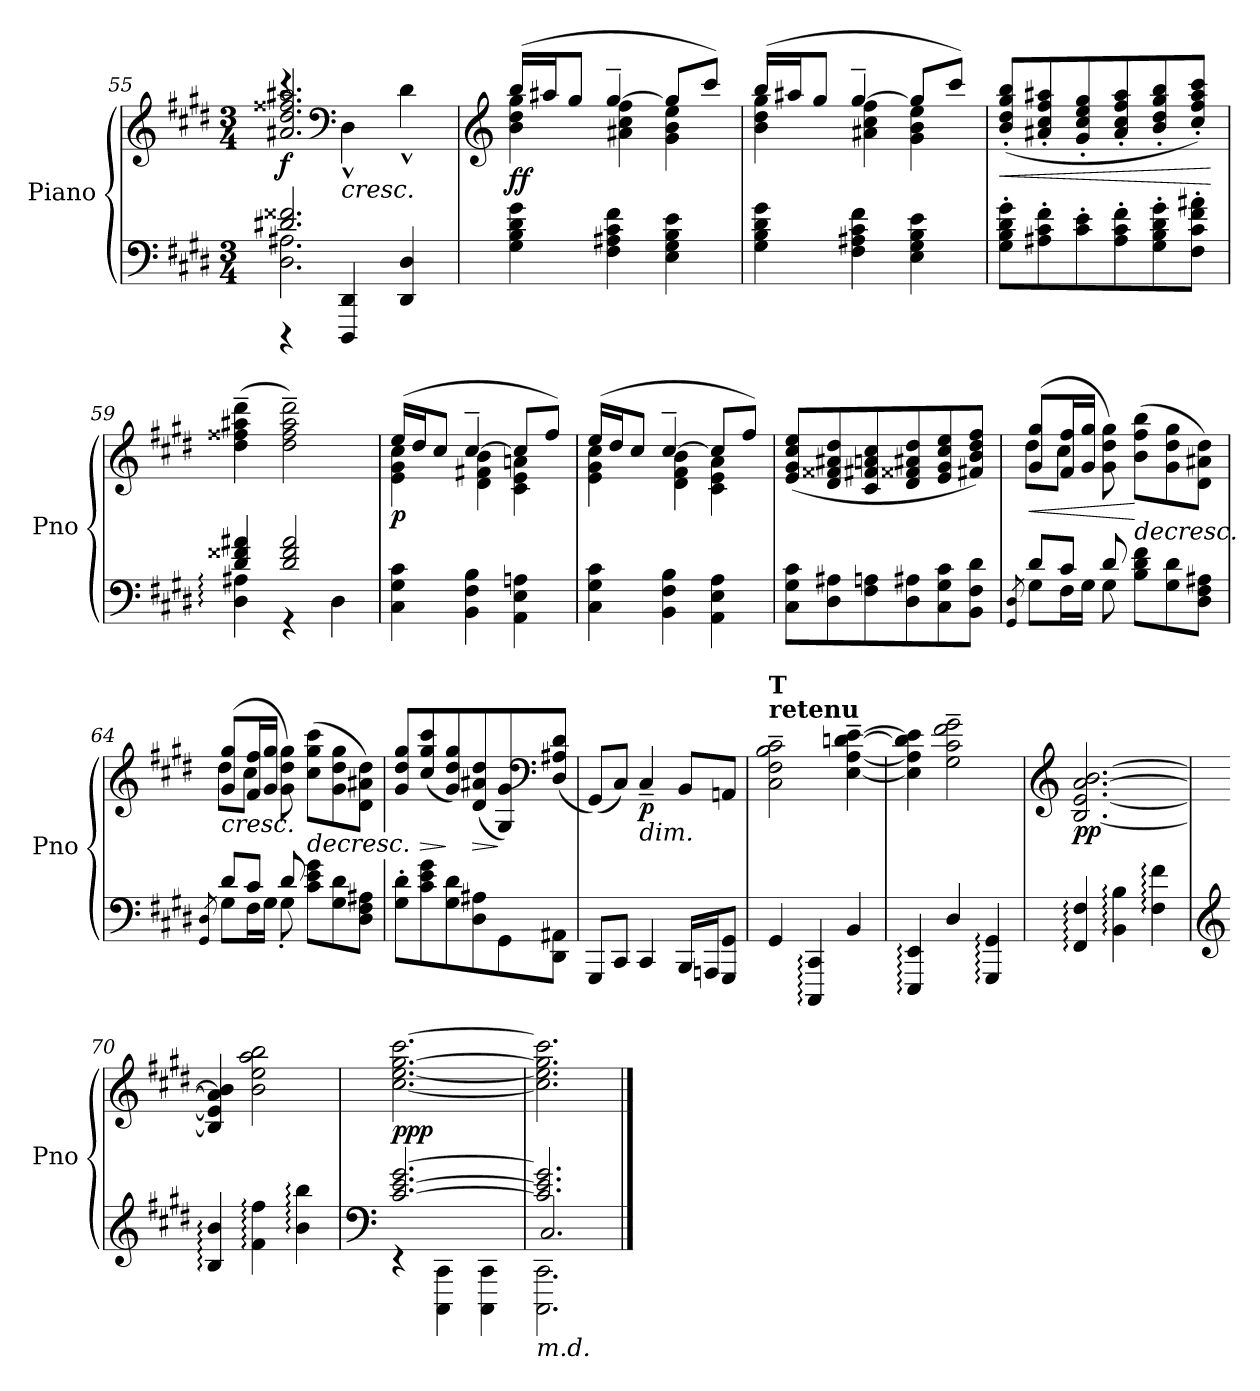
**kern	**kern	**dynam
*part1	*part1	*part1
*staff2	*staff1	*staff1/2
*I"Piano	*	*
*I'Pno	*	*
*clefF4	*clefG2	*
*k[f#c#g#d#]	*k[f#c#g#d#]	*
*M3/4	*M3/4	*
=55	=55	=55
*^	*^	*
*	*^	*	*	*
!	!	!	!	!	!LO:DY:b
2.d#X/ 2.f##X/	2.D#\ 2.A#X\	4rDDD	2.a#X/ 2.dd#/ 2.ff##X/ 2.aa#X/	4rccc	f
*	*	*	*clefF4	*	*
!	!	!	!	!	!LO:HP:b
.	.	4DDD#/ 4DD#/	.	4D#^^\	<
.	.	4DD#/ 4D#/	.	4d#^^\	.
*v	*v	*v	*	*	*
!!LO:LB:g=z	!!
=56	=56	=56	=56
*	*clefG2	*	*
*^	*	*	*
*	*^	*	*	*
!	!	!	!	!	!LO:DY:b
*v	*v	*v	*	*	*
4G#\ 4B\ 4d#\ 4g#\	(>16bb/LL	4b\ 4dd#\ 4gg#\	ff
.	16aa#X/J	.	.
.	8gg#/J	.	.
4F#\ 4A#X\ 4c#\ 4f#\	[4gg#~/	4a#X\ 4cc#\ 4ff#\	.
4E\ 4G#\ 4B\ 4e\	8gg#/L]	4g#\ 4b\ 4ee\	.
.	8ccc#/J)	.	.
=57	=57	=57	=57
4G#\ 4B\ 4d#\ 4g#\	(>16bb/LL	4b\ 4dd#\ 4gg#\	.
.	16aa#X/J	.	.
.	8gg#/J	.	.
4F#\ 4A#X\ 4c#\ 4f#\	[4gg#~/	4a#X\ 4cc#\ 4ff#\	.
4E\ 4G#\ 4B\ 4e\	8gg#/L]	4g#\ 4b\ 4ee\	.
.	8ccc#/J)	.	.
*	*v	*v	*
=58	=58	=58
!	!	!LO:HP:b
8G#\' 8B\' 8d#\' 8g#\'L	(>8b/' 8dd#/' 8gg#/' 8bb/'L	<
8A#X\' 8c#\' 8f#\'	8a#X/' 8cc#/' 8ff#/' 8aa#X/'	.
8c#\' 8e\'	8g#/' 8cc#/' 8ee/' 8gg#/'	.
8A#\' 8c#\' 8f#\'	8a#/' 8cc#/' 8ff#/' 8aa#/'	.
8G#\' 8B\' 8d#\' 8g#\'	8b/' 8dd#/' 8gg#/' 8bb/'	.
8F#\' 8c#\' 8f#\' 8a#X\'J	8cc#/' 8ff#/' 8aa#/' 8ccc#/'J)	.
.	.	[
=59	=59	=59
*^	*	*
4d#/ 4f##X/ 4a#X/	4D#\: 4A#X\:	(>4dd#\~ 4ff##X\~ 4aa#X\~ 4ddd#\~	.
2d#/ 2f##/ 2a#/	4r	2dd#\~ 2ff##\~ 2aa#\~ 2ddd#\~)	.
.	4D#\	.	.
=60	=60	=60	=60
*	*	*^	*
!	!	!	!	!LO:DY:b
*v	*v	*	*	*
4C#\ 4G#\ 4c#\	(>16ee/LL	4e\ 4g#\ 4cc#\	p
.	16dd#/J	.	.
.	8cc#/J	.	.
4BB\ 4F#\ 4B\	[4cc#~/	4d#\ 4f#X\ 4b\	.
4AA\ 4E\ 4An\	8cc#/L]	4c#\ 4e\ 4an\	.
.	8ff#/J)	.	.
!!LO:LB:g=z	!!
=61	=61	=61	=61
!	!	!	!LO:DY:b
!	!	!	!LO:DY:n=1:b
4C#\ 4G#\ 4c#\	(>16ee/LL	4e\ 4g#\ 4cc#\	other-dynamics p
.	16dd#/J	.	.
.	8cc#/J	.	.
4BB\ 4F#\ 4B\	[4cc#~/	4d#\ 4f#\ 4b\	.
4AA\ 4E\ 4A\	8cc#/L]	4c#\ 4e\ 4a\	.
.	8ff#/J)	.	.
*	*v	*v	*
=62	=62	=62
8C#\ 8G#\ 8c#\L	(<8e/ 8g#/ 8cc#/ 8ee/L	.
8D#\ 8A#X\	8d#/ 8f##X/ 8a#X/ 8dd#/	.
8F#\ 8An\	8c#/ 8f#X/ 8an/ 8cc#/	.
8D#\ 8A#X\	8d#/ 8f##X/ 8a#X/ 8dd#/	.
8C#\ 8G#\ 8c#\	8e/ 8g#/ 8cc#/ 8ee/	.
8BB\ 8F#\ 8d#\J	8f#X/ 8b/ 8dd#/ 8ff#/J)	.
=63	=63	=63
*^	*	*
.	8qGG#/ 8qD#/	.	.
!	!	!	!LO:HP:b
*	*	*^	*
8d#/L	8G#:\L	(>8g#/ 8gg#/L	8dd#\L	<
8c#/J	16F#\L	16f#/ 16ff#/L	8cc#\J	.
.	16G#\JJ	16g#/ 16gg#/JJ	.	.
8d#/	8G#\	8g#\ 8dd#\ 8gg#\)	2rgyy	.
!	!	!	!	!LO:HP:n=1:b
8B\ 8d#\ 8f#\L	8ryy	(>8b\ 8ff#\ 8bb\L	.	[ >
8G#\ 8d#\	4ryy	8g#\ 8dd#\ 8gg#\	.	.
8D#\ 8F#\ 8A#X\J	.	8d#\ 8a#X\ 8dd#\J)	.	.
*v	*v	*	*	*
*	*v	*v	*
.	.	[
=64	=64	=64
*^	*	*
.	8qGG#/ 8qD#/	.	.
!	!	!	!LO:HP:b
*	*	*^	*
8d#/L	8G#:\L	(>8g#/ 8gg#/L	8dd#\L	<
8c#/J	16F#\L	16f#/ 16ff#/L	8cc#\J	.
.	16G#\JJ	16g#/ 16gg#/JJ	.	.
8d#/	8G#'\	8g#\ 8dd#\ 8gg#\)	2rgyy	.
!	!	!	!	!LO:HP:n=1:b
8c#\ 8e\ 8g#\L	8ryy	(>8cc#\ 8gg#\ 8ccc#\L	.	] >
8G#\ 8d#\	4ryy	8g#\ 8dd#\ 8gg#\	.	.
8D#\ 8F#\ 8A#X\J	.	8d#\ 8a#X\ 8dd#\J)	.	.
*v	*v	*	*	*
*	*v	*v	*
.	.	[
=65	=65	=65
8G#\' 8d#\'L	8g#/ 8dd#/ 8gg#/L	.
!	!	!LO:HP:b
8c#\ 8e\ 8g#\	(<8cc#/ 8gg#/ 8ccc#/	>
8G#\ 8d#\	8g#/ 8dd#/ 8gg#/)	]
!	!	!LO:HP:b
8D#\ 8A#X\	(<8d#/ 8a#X/ 8dd#/	>
8GG#\	8G#/ 8g#/)	]
*	*clefF4	*
8DD#\ 8AA#X\J	(<8D#/ 8A#X/ 8d#/J	.
.	.	]
!!LO:LB:g=z
=66	=66	=66
8GGG#/L	(<8GG#/L)	.
8CC#/J	8C#/J)	.
!	!LO:TX:b:i:t=dim.	!
!	!	!LO:DY:b
4CC#/	4C#~/	p
16BBB/LL	(<8BB/L	.
16AAAn/J	.	.
8GGG#/ 8GG#/J)	8AAn/J	.
=67	=67	=67
!	!LO:TX:a:B:t=retenu	!
!	!LO:TX:a:B:t=T	!
!	!	!LO:DY:b
!	!	!LO:DY:n=1:b
4GG#/	2C#\~ 2F#\~ 2B\~ 2c#\~	other-dynamics p
4CCC#/: 4CC#/:	.	.
4BB/	[4E\~ [4A\~ [4dn\~ [4e\~	.
=68	=68	=68
4EEE/: 4EE/:	4E\] 4A\] 4dn\] 4e\]	.
4D#i/	2G#\~ 2c#\~ 2f#\~ 2g#\~	.
4GGG#/: 4GG#/:	.	.
=69	=69	=69
*	*clefG2	*
!	!	!LO:DY:b
4FF#/: 4F#/:	[2.B/ [2.e/ [2.a/ [2.b/	pp
4BB\: 4B\:	.	.
4F#\: 4f#\:	.	.
=70	=70	=70
*clefG2	*	*
4B/: 4b/:	4B/] 4e/] 4a/] 4b/]	.
4f#\: 4ff#\:	2b\ 2ee\ 2aa\ 2bb\	.
4b\: 4bb\:	.	.
=71	=71	=71
*clefF4	*	*
*^	*	*
!	!	!	!LO:DY:b
[2.c#/ [2.e/ [2.g#/	4rEE	[2.cc#\ [2.ee\ [2.gg#\ [2.ccc#\	ppp
.	4CCC#\ 4CC#\	.	.
.	4CCC#\ 4CC#\	.	.
=72	=72	=72	=72
*	*^	*	*
!LO:TX:b:i:t=m.d.	!	!	!	!
2.c#/] 2.e/] 2.g#/]	2.CCC#\ 2.CC#\	2.C#/	2.cc#\] 2.ee\] 2.gg#\] 2.ccc#\]	.
*v	*v	*v	*	*
==	==	==
*-	*-	*-
